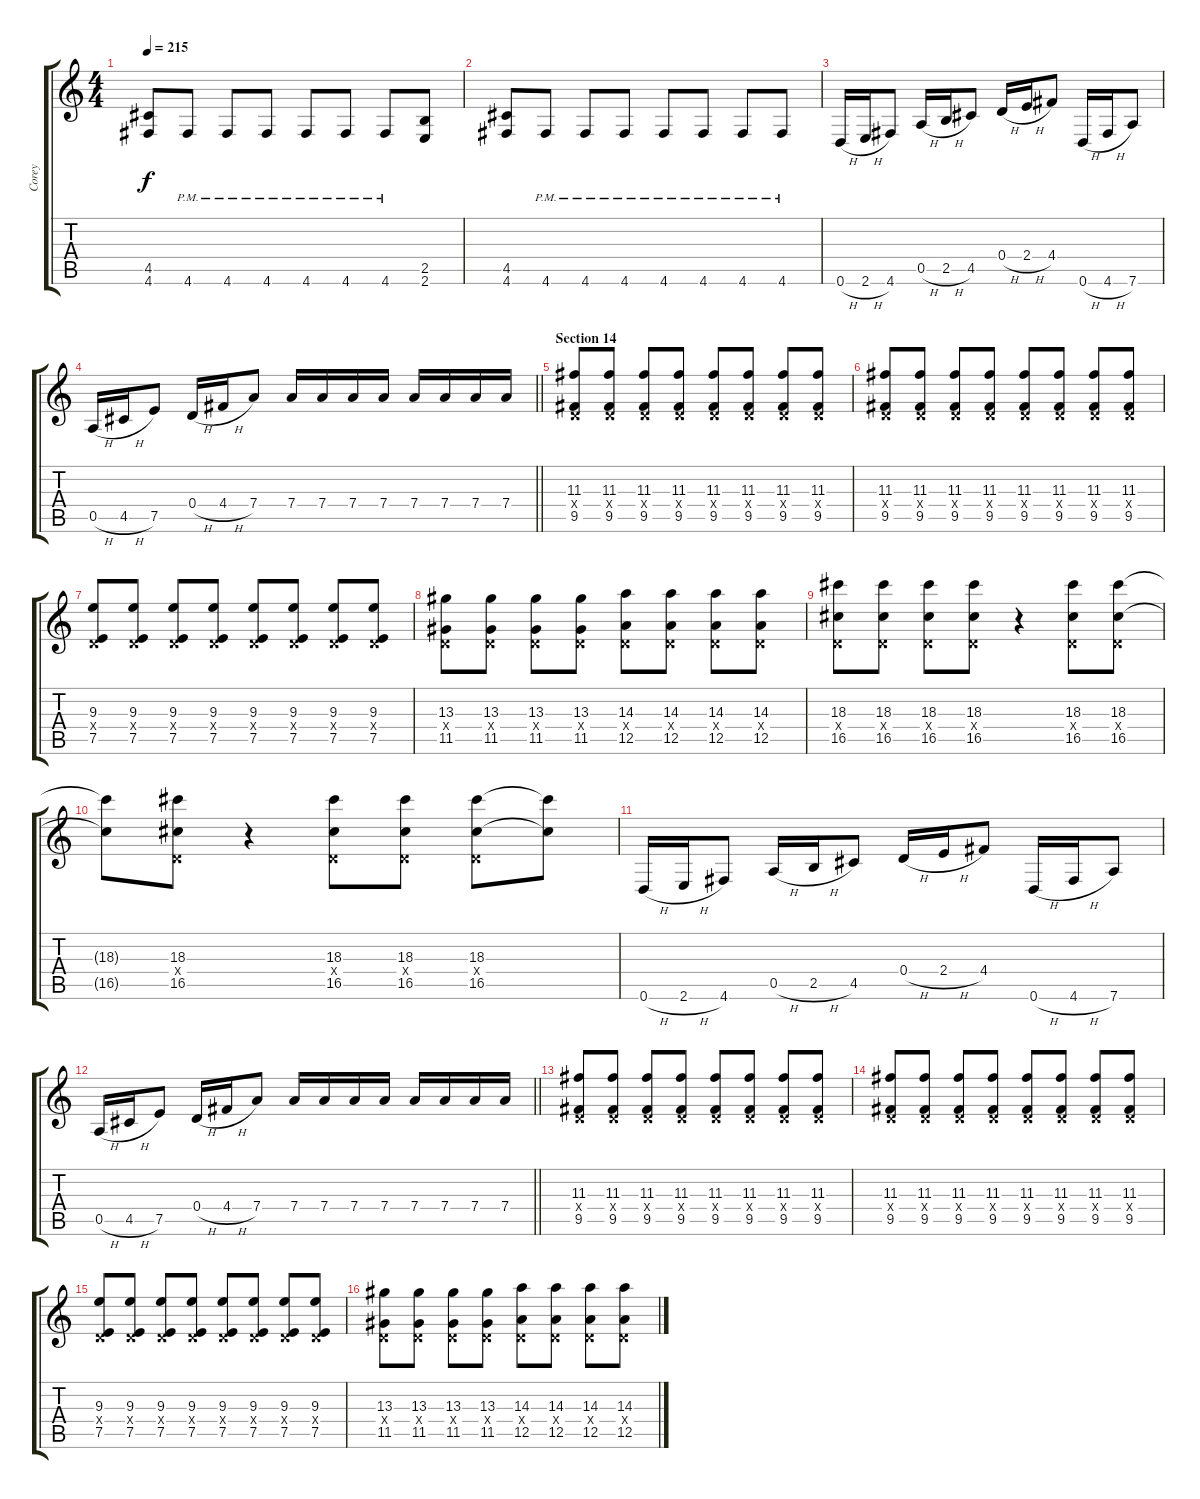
\track ("Corey" "Corey") {instrument distortionguitar}
\staff {score tabs}
\tuning (E4 B3 G3 D3 A2 D2) {hide}
\ts (4 4)
\tempo 215
\clef g2
\ks c
(4.5 4.6).8{dy f} 4.6{pm}.8 4.6{pm}.8 4.6{pm}.8 4.6{pm}.8 4.6{pm}.8 4.6{pm}.8 (2.5 2.6).8 |
(4.5 4.6).8 4.6{pm}.8 4.6{pm}.8 4.6{pm}.8 4.6{pm}.8 4.6{pm}.8 4.6{pm}.8 4.6{pm}.8 |
0.6{h}.16 2.6{h}.16 4.6.8 0.5{h}.16 2.5{h}.16 4.5.8 0.4{h}.16 2.4{h}.16 4.4.8 0.6{h}.16 4.6{h}.16 7.6.8 |
\barLineRight lightlight
0.5{h}.16 4.5{h}.16 7.5.8 0.4{h}.16 4.4{h}.16 7.4.8 7.4.16 7.4.16 7.4.16 7.4.16 7.4.16 7.4.16 7.4.16 7.4.16 |
\section ("" "Section 14")
(11.3 0.4{x} 9.5).8 (11.3 0.4{x} 9.5).8 (11.3 0.4{x} 9.5).8 (11.3 0.4{x} 9.5).8 (11.3 0.4{x} 9.5).8 (11.3 0.4{x} 9.5).8 (11.3 0.4{x} 9.5).8 (11.3 0.4{x} 9.5).8 |
(11.3 0.4{x} 9.5).8 (11.3 0.4{x} 9.5).8 (11.3 0.4{x} 9.5).8 (11.3 0.4{x} 9.5).8 (11.3 0.4{x} 9.5).8 (11.3 0.4{x} 9.5).8 (11.3 0.4{x} 9.5).8 (11.3 0.4{x} 9.5).8 |
(9.3 0.4{x} 7.5).8 (9.3 0.4{x} 7.5).8 (9.3 0.4{x} 7.5).8 (9.3 0.4{x} 7.5).8 (9.3 0.4{x} 7.5).8 (9.3 0.4{x} 7.5).8 (9.3 0.4{x} 7.5).8 (9.3 0.4{x} 7.5).8 |
(13.3 0.4{x} 11.5).8 (13.3 0.4{x} 11.5).8 (13.3 0.4{x} 11.5).8 (13.3 0.4{x} 11.5).8 (14.3 0.4{x} 12.5).8 (14.3 0.4{x} 12.5).8 (14.3 0.4{x} 12.5).8 (14.3 0.4{x} 12.5).8 |
(18.3 0.4{x} 16.5).8 (18.3 0.4{x} 16.5).8 (18.3 0.4{x} 16.5).8 (18.3 0.4{x} 16.5).8 r.4 (18.3 0.4{x} 16.5).8 (18.3 0.4{x} 16.5).8 |
(18.3{t} 16.5{t}).8 (18.3 0.4{x} 16.5).8 r.4 (18.3 0.4{x} 16.5).8 (18.3 0.4{x} 16.5).8 (18.3 0.4{x} 16.5).8 (18.3{t} 16.5{t}).8 |
0.6{h}.16 2.6{h}.16 4.6.8 0.5{h}.16 2.5{h}.16 4.5.8 0.4{h}.16 2.4{h}.16 4.4.8 0.6{h}.16 4.6{h}.16 7.6.8 |
\barLineRight lightlight
0.5{h}.16 4.5{h}.16 7.5.8 0.4{h}.16 4.4{h}.16 7.4.8 7.4.16 7.4.16 7.4.16 7.4.16 7.4.16 7.4.16 7.4.16 7.4.16 |
(11.3 0.4{x} 9.5).8 (11.3 0.4{x} 9.5).8 (11.3 0.4{x} 9.5).8 (11.3 0.4{x} 9.5).8 (11.3 0.4{x} 9.5).8 (11.3 0.4{x} 9.5).8 (11.3 0.4{x} 9.5).8 (11.3 0.4{x} 9.5).8 |
(11.3 0.4{x} 9.5).8 (11.3 0.4{x} 9.5).8 (11.3 0.4{x} 9.5).8 (11.3 0.4{x} 9.5).8 (11.3 0.4{x} 9.5).8 (11.3 0.4{x} 9.5).8 (11.3 0.4{x} 9.5).8 (11.3 0.4{x} 9.5).8 |
(9.3 0.4{x} 7.5).8 (9.3 0.4{x} 7.5).8 (9.3 0.4{x} 7.5).8 (9.3 0.4{x} 7.5).8 (9.3 0.4{x} 7.5).8 (9.3 0.4{x} 7.5).8 (9.3 0.4{x} 7.5).8 (9.3 0.4{x} 7.5).8 |
(13.3 0.4{x} 11.5).8 (13.3 0.4{x} 11.5).8 (13.3 0.4{x} 11.5).8 (13.3 0.4{x} 11.5).8 (14.3 0.4{x} 12.5).8 (14.3 0.4{x} 12.5).8 (14.3 0.4{x} 12.5).8 (14.3 0.4{x} 12.5).8
